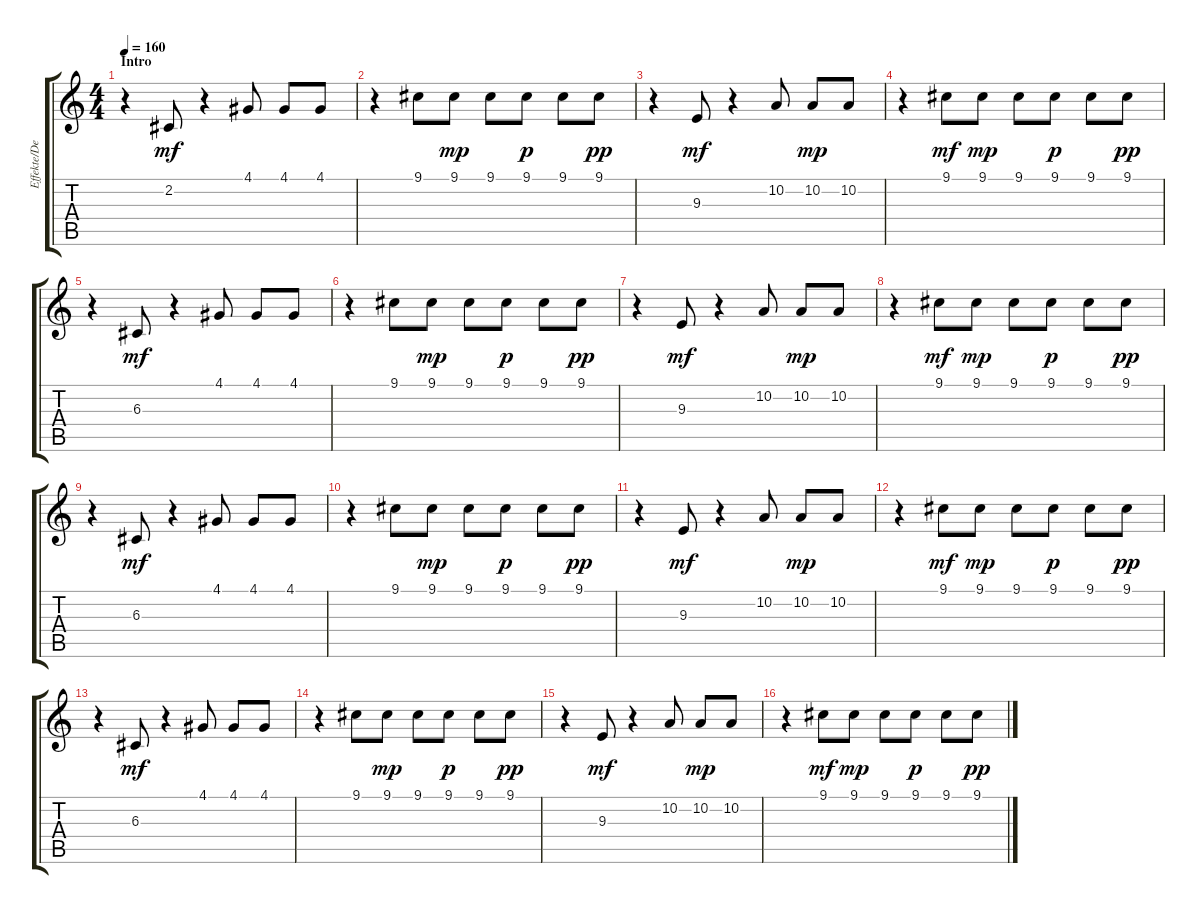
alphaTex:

\track ("Effekte/Delay" "Effekte/De") {instrument fx4atmosphere}
\staff {score tabs}
\tuning (E4 B3 G3 D3 A2 E2) {hide}
\ts (4 4)
\section ("" "Intro")
\tempo 160
\tempo 140
\tempo 160
\clef g2
\ks c
r.4{dy mf instrument fx4atmosphere} 2.2.8 r.4 4.1.8 4.1.8 4.1.8 |
r.4 9.1.8 9.1.8{dy mp} 9.1.8 9.1.8{dy p} 9.1.8 9.1.8{dy pp} |
r.4 9.3.8{dy mf} r.4 10.2.8 10.2.8{dy mp} 10.2.8 |
r.4 9.1.8{dy mf} 9.1.8{dy mp} 9.1.8 9.1.8{dy p} 9.1.8 9.1.8{dy pp} |
r.4 6.3.8{dy mf} r.4 4.1.8 4.1.8 4.1.8 |
r.4 9.1.8 9.1.8{dy mp} 9.1.8 9.1.8{dy p} 9.1.8 9.1.8{dy pp} |
r.4 9.3.8{dy mf} r.4 10.2.8 10.2.8{dy mp} 10.2.8 |
r.4 9.1.8{dy mf} 9.1.8{dy mp} 9.1.8 9.1.8{dy p} 9.1.8 9.1.8{dy pp} |
r.4 6.3.8{dy mf} r.4 4.1.8 4.1.8 4.1.8 |
r.4 9.1.8 9.1.8{dy mp} 9.1.8 9.1.8{dy p} 9.1.8 9.1.8{dy pp} |
r.4 9.3.8{dy mf} r.4 10.2.8 10.2.8{dy mp} 10.2.8 |
r.4 9.1.8{dy mf} 9.1.8{dy mp} 9.1.8 9.1.8{dy p} 9.1.8 9.1.8{dy pp} |
r.4 6.3.8{dy mf} r.4 4.1.8 4.1.8 4.1.8 |
r.4 9.1.8 9.1.8{dy mp} 9.1.8 9.1.8{dy p} 9.1.8 9.1.8{dy pp} |
r.4 9.3.8{dy mf} r.4 10.2.8 10.2.8{dy mp} 10.2.8 |
r.4 9.1.8{dy mf} 9.1.8{dy mp} 9.1.8 9.1.8{dy p} 9.1.8 9.1.8{dy pp}
